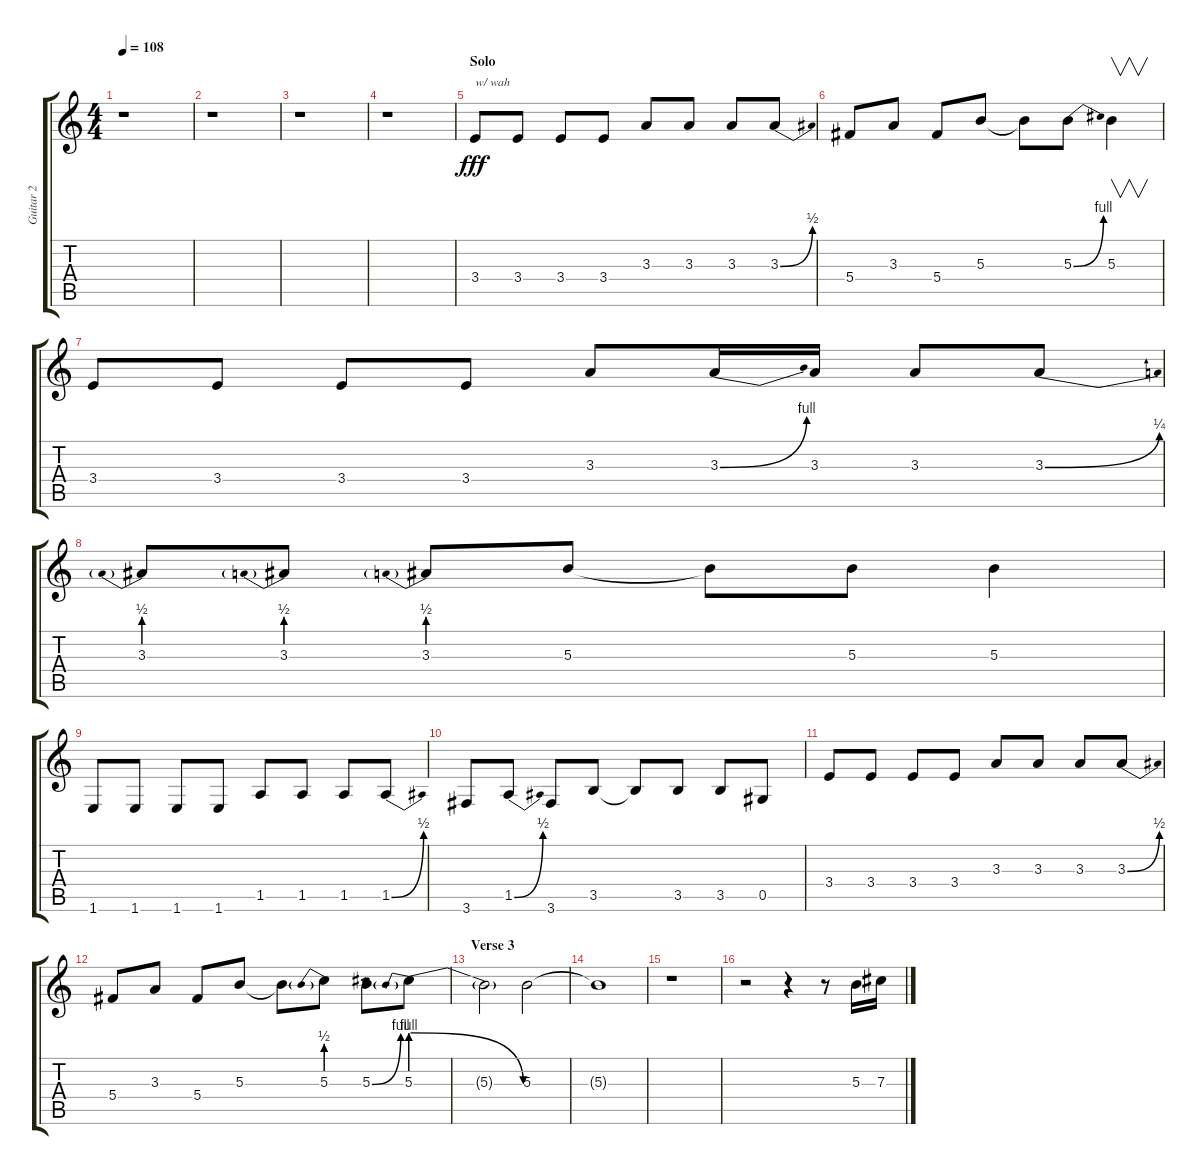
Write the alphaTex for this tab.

\track ("Guitar 2" "Guitar 2") {instrument distortionguitar}
\staff {score tabs}
\tuning (Eb4 Bb3 Gb3 Db3 Ab2 Eb2) {hide}
\ts (4 4)
\tempo 108
\clef g2
\ks c
r.1{dy fff} |
r.1 |
r.1 |
r.1 |
\section ("" "Solo")
3.4.8{txt "w/ wah"} 3.4.8 3.4.8 3.4.8 3.3.8 3.3.8 3.3.8 3.3{be (bend 0 0 60 2)}.8 |
5.4.8 3.3.8 5.4.8 5.3.8 5.3{t}.8 5.3{be (bend 0 0 60 4)}.8 5.3.4{v} |
3.4.8 3.4.8 3.4.8 3.4.8 3.3.8 3.3{be (bend 0 0 60 4)}.16 3.3.16 3.3.8 3.3{be (bend 0 0 60 1)}.8 |
3.3{be (prebend 0 2 60 2)}.8 3.3{be (prebend 0 2 60 2)}.8 3.3{be (prebend 0 2 60 2)}.8 5.3.8 5.3{t}.8 5.3.8 5.3.4 |
1.6.8 1.6.8 1.6.8 1.6.8 1.5.8 1.5.8 1.5.8 1.5{be (bend 0 0 60 2)}.8 |
3.6.8 1.5{be (bend 0 0 60 2)}.8 3.6.8 3.5.8 3.5{t}.8 3.5.8 3.5.8 0.5.8 |
3.4.8 3.4.8 3.4.8 3.4.8 3.3.8 3.3.8 3.3.8 3.3{be (bend 0 0 60 2)}.8 |
5.4.8 3.3.8 5.4.8 5.3.8 5.3{t}.8 5.3{be (prebend 0 2 60 2)}.8 5.3{be (bend 0 0 60 4)}.8 5.3{be (prebendrelease 0 4 60 0)}.8 |
\section ("" "Verse 3")
5.3{t}.2{volume 10} 5.3.2 |
5.3{t}.1 |
r.1 |
r.2{volume 10} r.4 r.8 5.3.16 7.3.16
